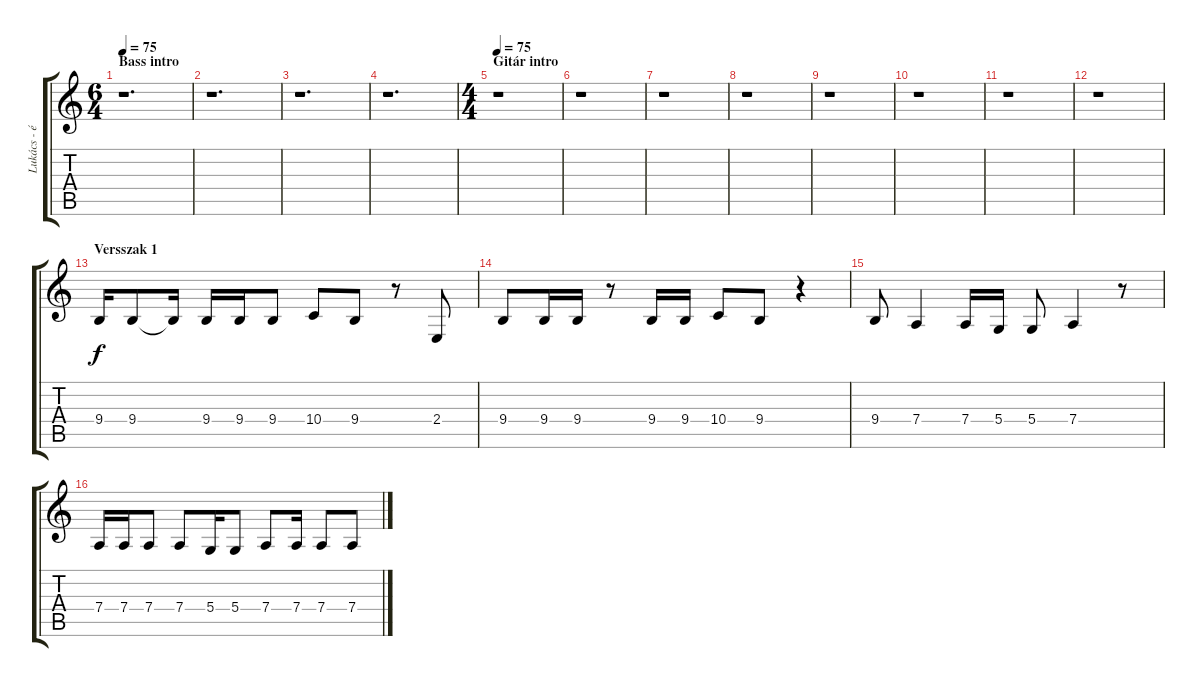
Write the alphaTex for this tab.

\track ("Lukács - ének" "Lukács - é") {instrument tenorsax}
\staff {score tabs}
\tuning (E4 B3 G3 D3 A2 E2) {hide}
\ts (6 4)
\section ("" "Bass intro")
\tempo 75
\tempo 110
\tempo 75
\clef g2
\ks c
r.1{d dy f instrument tenorsax} |
r.1{d} |
r.1{d} |
r.1{d} |
\ts (4 4)
\section ("" "Gitár intro ")
\tempo 75
r.1 |
r.1 |
r.1 |
r.1 |
r.1 |
r.1 |
r.1 |
r.1 |
\section ("" "Versszak 1")
9.4.16 9.4.8 9.4{t}.16 9.4.16 9.4.16 9.4.8 10.4.8 9.4.8 r.8 2.4.8 |
9.4.8 9.4.16 9.4.16 r.8 9.4.16 9.4.16 10.4.8 9.4.8 r.4 |
9.4.8 7.4.4 7.4.16 5.4.16 5.4.8 7.4.4 r.8 |
7.4.16 7.4.16 7.4.8 7.4.8 5.4.16 5.4.8 7.4.8 7.4.16 7.4.8 7.4.8
